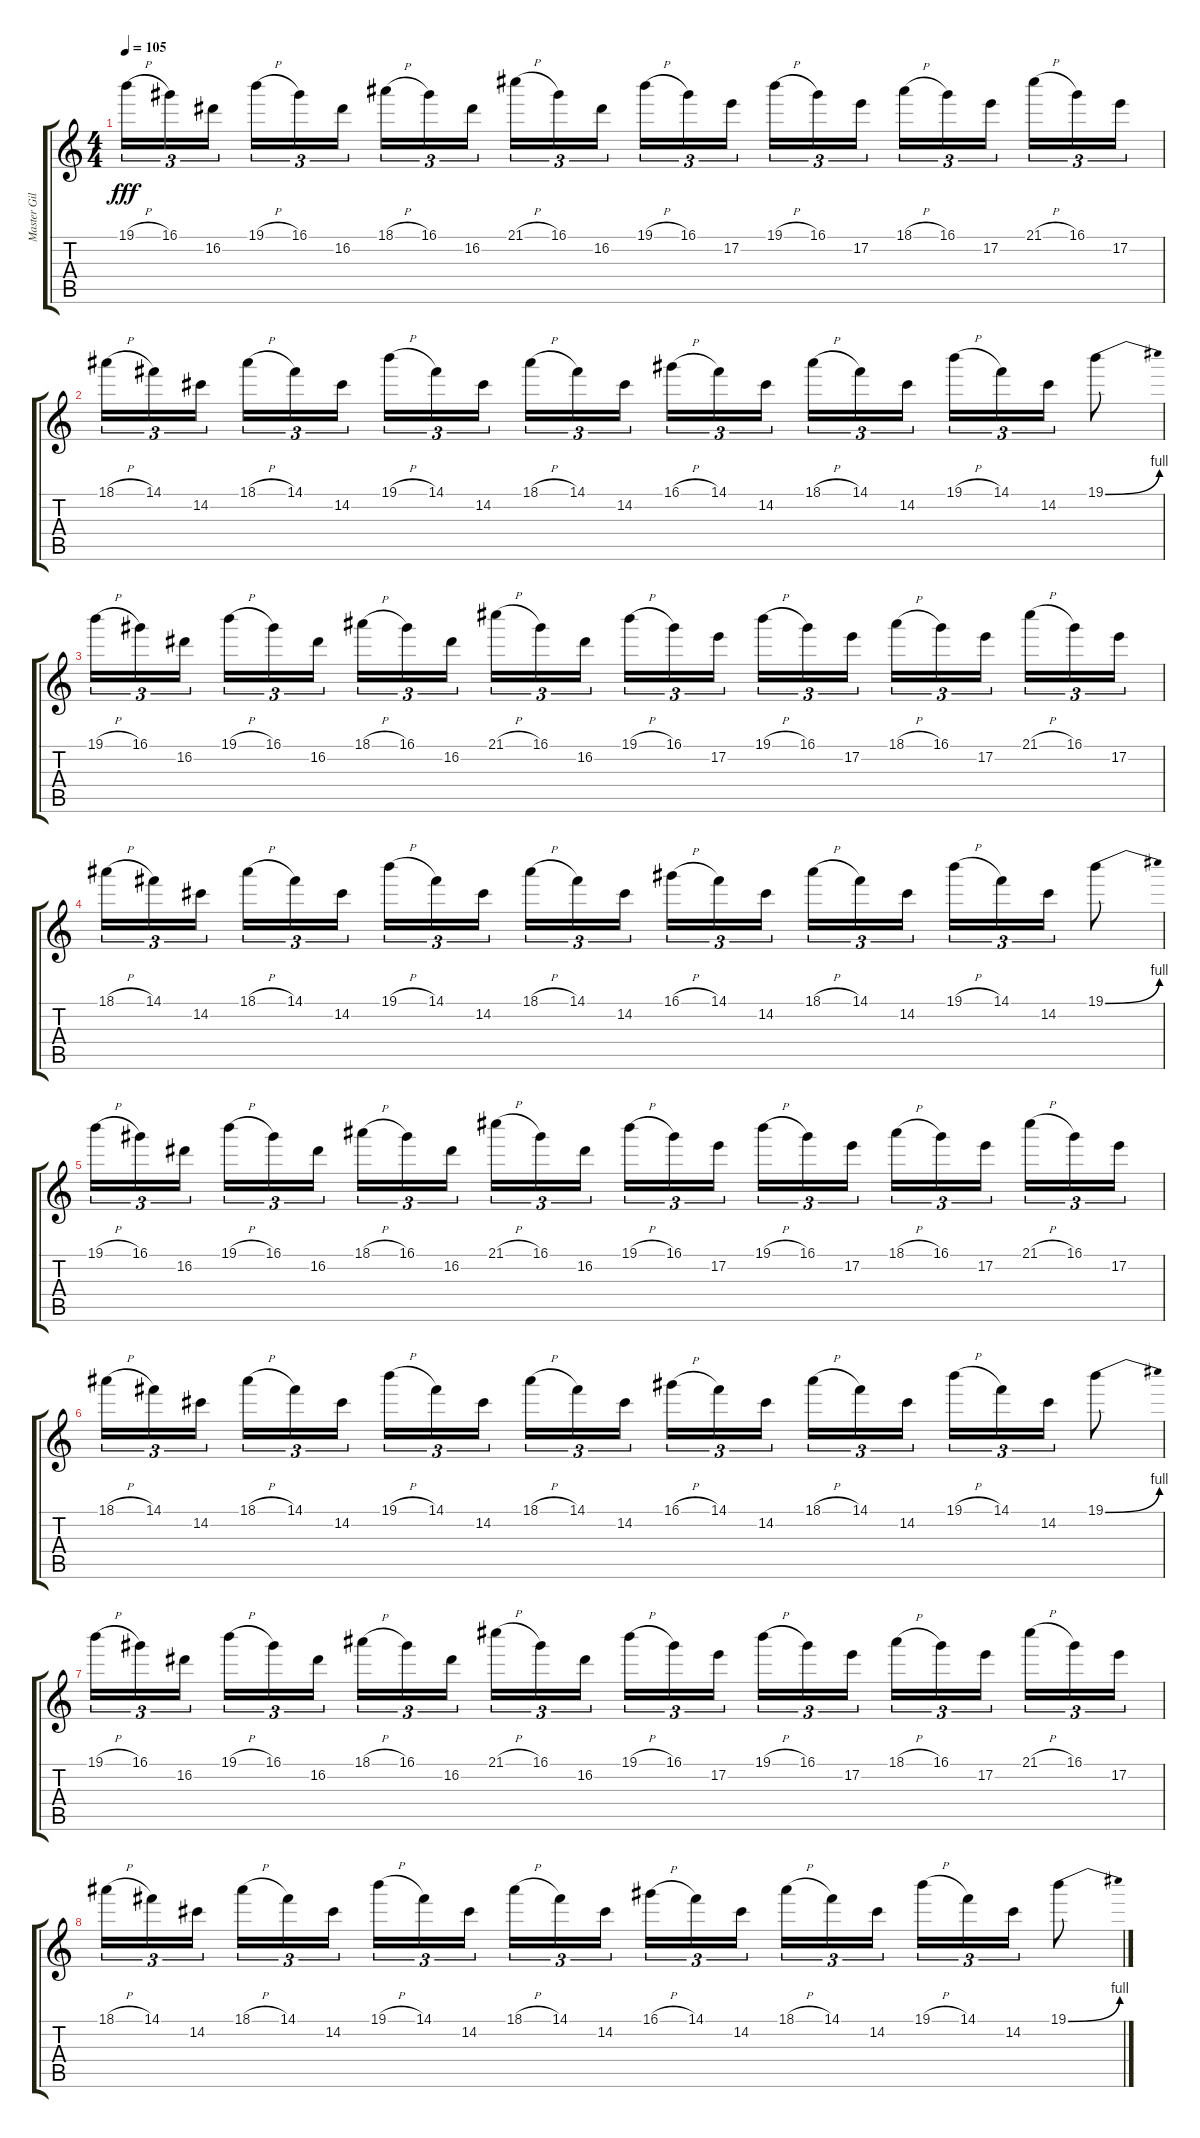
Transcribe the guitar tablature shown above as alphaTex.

\track ("Master Gil Shapira" "Master Gil") {instrument distortionguitar}
\staff {score tabs}
\tuning (E4 B3 G3 D3 A2 E2) {hide}
\ts (4 4)
\tempo 105
\clef g2
\ks c
19.1{h}.16{tu (3 2) dy fff} 16.1.16{tu (3 2)} 16.2.16{tu (3 2)} 19.1{h}.16{tu (3 2)} 16.1.16{tu (3 2)} 16.2.16{tu (3 2)} 18.1{h}.16{tu (3 2)} 16.1.16{tu (3 2)} 16.2.16{tu (3 2)} 21.1{h}.16{tu (3 2)} 16.1.16{tu (3 2)} 16.2.16{tu (3 2)} 19.1{h}.16{tu (3 2)} 16.1.16{tu (3 2)} 17.2.16{tu (3 2)} 19.1{h}.16{tu (3 2)} 16.1.16{tu (3 2)} 17.2.16{tu (3 2)} 18.1{h}.16{tu (3 2)} 16.1.16{tu (3 2)} 17.2.16{tu (3 2)} 21.1{h}.16{tu (3 2)} 16.1.16{tu (3 2)} 17.2.16{tu (3 2)} |
18.1{h}.16{tu (3 2)} 14.1.16{tu (3 2)} 14.2.16{tu (3 2)} 18.1{h}.16{tu (3 2)} 14.1.16{tu (3 2)} 14.2.16{tu (3 2)} 19.1{h}.16{tu (3 2)} 14.1.16{tu (3 2)} 14.2.16{tu (3 2)} 18.1{h}.16{tu (3 2)} 14.1.16{tu (3 2)} 14.2.16{tu (3 2)} 16.1{h}.16{tu (3 2)} 14.1.16{tu (3 2)} 14.2.16{tu (3 2)} 18.1{h}.16{tu (3 2)} 14.1.16{tu (3 2)} 14.2.16{tu (3 2)} 19.1{h}.16{tu (3 2)} 14.1.16{tu (3 2)} 14.2.16{tu (3 2)} 19.1{be (bend 0 0 60 4)}.8 |
19.1{h}.16{tu (3 2)} 16.1.16{tu (3 2)} 16.2.16{tu (3 2)} 19.1{h}.16{tu (3 2)} 16.1.16{tu (3 2)} 16.2.16{tu (3 2)} 18.1{h}.16{tu (3 2)} 16.1.16{tu (3 2)} 16.2.16{tu (3 2)} 21.1{h}.16{tu (3 2)} 16.1.16{tu (3 2)} 16.2.16{tu (3 2)} 19.1{h}.16{tu (3 2)} 16.1.16{tu (3 2)} 17.2.16{tu (3 2)} 19.1{h}.16{tu (3 2)} 16.1.16{tu (3 2)} 17.2.16{tu (3 2)} 18.1{h}.16{tu (3 2)} 16.1.16{tu (3 2)} 17.2.16{tu (3 2)} 21.1{h}.16{tu (3 2)} 16.1.16{tu (3 2)} 17.2.16{tu (3 2)} |
18.1{h}.16{tu (3 2)} 14.1.16{tu (3 2)} 14.2.16{tu (3 2)} 18.1{h}.16{tu (3 2)} 14.1.16{tu (3 2)} 14.2.16{tu (3 2)} 19.1{h}.16{tu (3 2)} 14.1.16{tu (3 2)} 14.2.16{tu (3 2)} 18.1{h}.16{tu (3 2)} 14.1.16{tu (3 2)} 14.2.16{tu (3 2)} 16.1{h}.16{tu (3 2)} 14.1.16{tu (3 2)} 14.2.16{tu (3 2)} 18.1{h}.16{tu (3 2)} 14.1.16{tu (3 2)} 14.2.16{tu (3 2)} 19.1{h}.16{tu (3 2)} 14.1.16{tu (3 2)} 14.2.16{tu (3 2)} 19.1{be (bend 0 0 60 4)}.8 |
19.1{h}.16{tu (3 2)} 16.1.16{tu (3 2)} 16.2.16{tu (3 2)} 19.1{h}.16{tu (3 2)} 16.1.16{tu (3 2)} 16.2.16{tu (3 2)} 18.1{h}.16{tu (3 2)} 16.1.16{tu (3 2)} 16.2.16{tu (3 2)} 21.1{h}.16{tu (3 2)} 16.1.16{tu (3 2)} 16.2.16{tu (3 2)} 19.1{h}.16{tu (3 2)} 16.1.16{tu (3 2)} 17.2.16{tu (3 2)} 19.1{h}.16{tu (3 2)} 16.1.16{tu (3 2)} 17.2.16{tu (3 2)} 18.1{h}.16{tu (3 2)} 16.1.16{tu (3 2)} 17.2.16{tu (3 2)} 21.1{h}.16{tu (3 2)} 16.1.16{tu (3 2)} 17.2.16{tu (3 2)} |
18.1{h}.16{tu (3 2)} 14.1.16{tu (3 2)} 14.2.16{tu (3 2)} 18.1{h}.16{tu (3 2)} 14.1.16{tu (3 2)} 14.2.16{tu (3 2)} 19.1{h}.16{tu (3 2)} 14.1.16{tu (3 2)} 14.2.16{tu (3 2)} 18.1{h}.16{tu (3 2)} 14.1.16{tu (3 2)} 14.2.16{tu (3 2)} 16.1{h}.16{tu (3 2)} 14.1.16{tu (3 2)} 14.2.16{tu (3 2)} 18.1{h}.16{tu (3 2)} 14.1.16{tu (3 2)} 14.2.16{tu (3 2)} 19.1{h}.16{tu (3 2)} 14.1.16{tu (3 2)} 14.2.16{tu (3 2)} 19.1{be (bend 0 0 60 4)}.8 |
19.1{h}.16{tu (3 2)} 16.1.16{tu (3 2)} 16.2.16{tu (3 2)} 19.1{h}.16{tu (3 2)} 16.1.16{tu (3 2)} 16.2.16{tu (3 2)} 18.1{h}.16{tu (3 2)} 16.1.16{tu (3 2)} 16.2.16{tu (3 2)} 21.1{h}.16{tu (3 2)} 16.1.16{tu (3 2)} 16.2.16{tu (3 2)} 19.1{h}.16{tu (3 2)} 16.1.16{tu (3 2)} 17.2.16{tu (3 2)} 19.1{h}.16{tu (3 2)} 16.1.16{tu (3 2)} 17.2.16{tu (3 2)} 18.1{h}.16{tu (3 2)} 16.1.16{tu (3 2)} 17.2.16{tu (3 2)} 21.1{h}.16{tu (3 2)} 16.1.16{tu (3 2)} 17.2.16{tu (3 2)} |
18.1{h}.16{tu (3 2)} 14.1.16{tu (3 2)} 14.2.16{tu (3 2)} 18.1{h}.16{tu (3 2)} 14.1.16{tu (3 2)} 14.2.16{tu (3 2)} 19.1{h}.16{tu (3 2)} 14.1.16{tu (3 2)} 14.2.16{tu (3 2)} 18.1{h}.16{tu (3 2)} 14.1.16{tu (3 2)} 14.2.16{tu (3 2)} 16.1{h}.16{tu (3 2)} 14.1.16{tu (3 2)} 14.2.16{tu (3 2)} 18.1{h}.16{tu (3 2)} 14.1.16{tu (3 2)} 14.2.16{tu (3 2)} 19.1{h}.16{tu (3 2)} 14.1.16{tu (3 2)} 14.2.16{tu (3 2)} 19.1{be (bend 0 0 60 4)}.8
